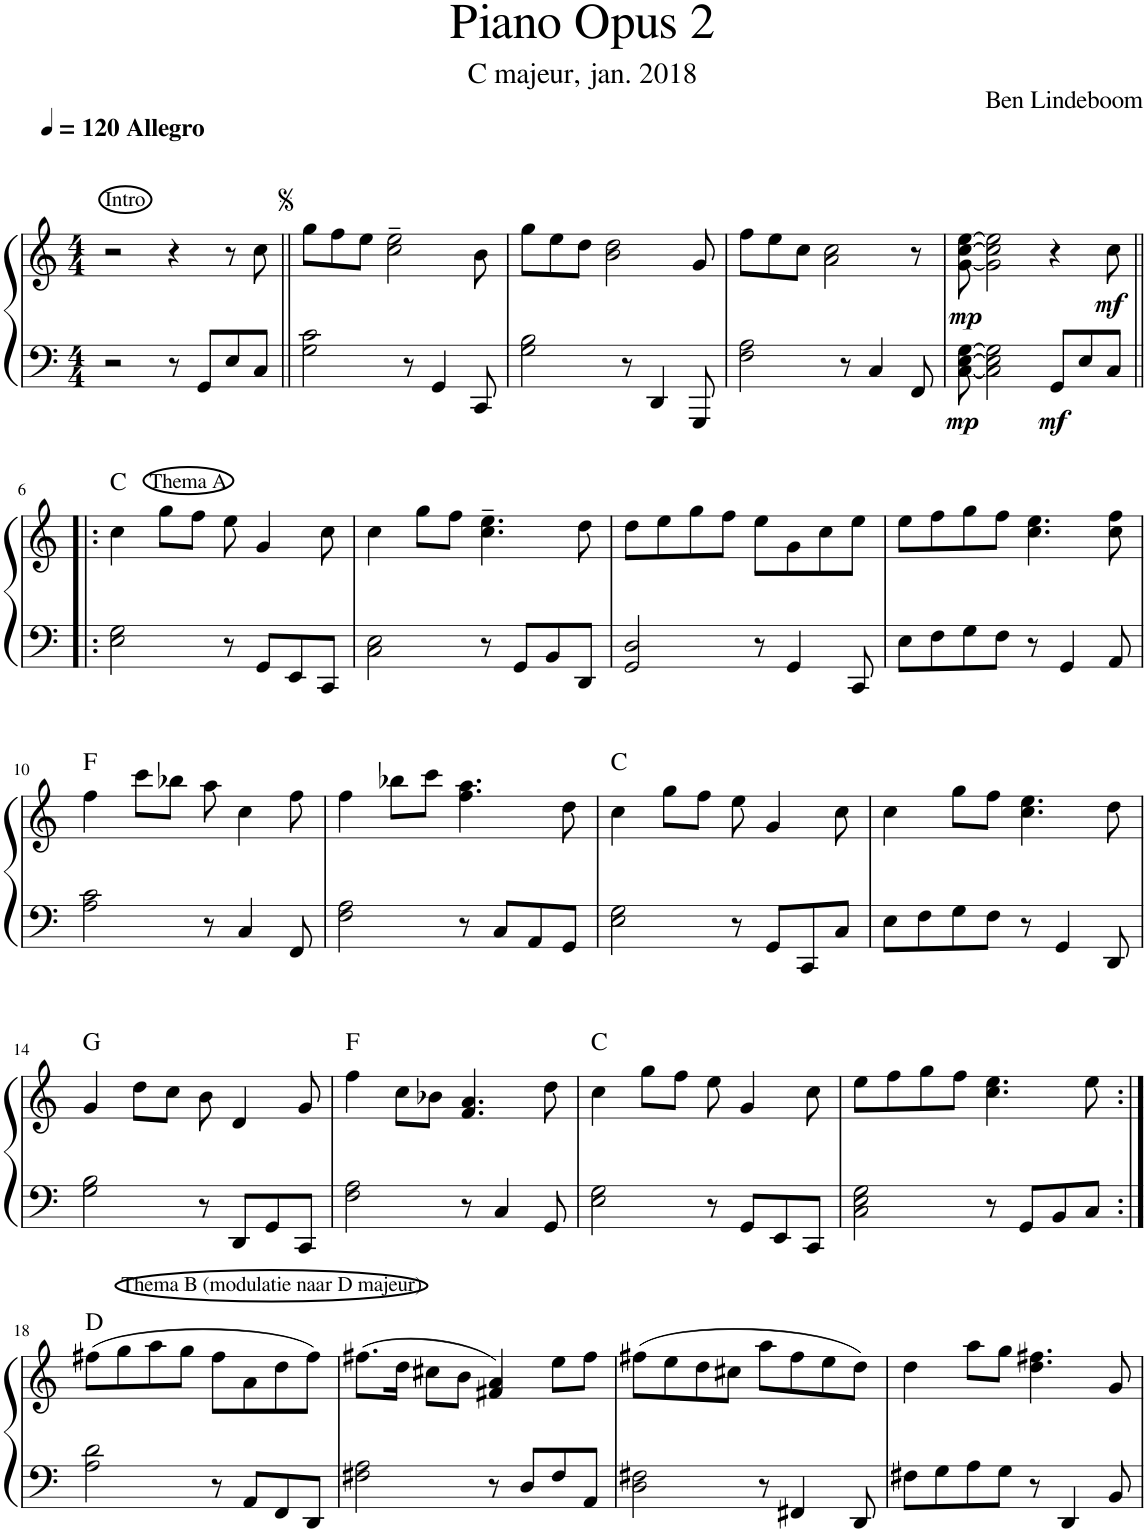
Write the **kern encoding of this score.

**kern	**kern	**dynam	**harte
*part1	*part1	*part1	*part1
*staff2	*staff1	*staff1/2	*
*I"Piano	*	*	*
*I'Pno.	*	*	*
*clefF4	*clefG2	*	*
*k[]	*k[]	*	*
*M4/4	*M4/4	*	*
=1	=1	=1	=1
!	!LO:TX:a:t=Intro	!	!
*	*^	*	*
2r	2r	2ryy	.	.
8r	4r	8ryy	.	.
*	*MM120	*	*	*
!	!	!LO:TX:a:B:t=Allegro	!	!
8GG/L	.	4.ryy	.	.
8E/	8r	.	.	.
8C/J	8cc\	.	.	.
*	*v	*v	*	*
=2||	=2||	=2||	=2||
2G\ 2c\	8gg\L	.	.
.	8ff\	.	.
.	8ee\J	.	.
.	2cc\~ 2ee\~	.	.
8r	.	.	.
4GG/	.	.	.
8CC/	8b\	.	.
=3	=3	=3	=3
2G\ 2B\	8gg\L	.	.
.	8ee\	.	.
.	8dd\J	.	.
.	2b\ 2dd\	.	.
8r	.	.	.
4DD/	.	.	.
8GGG/	8g/	.	.
=4	=4	=4	=4
2F\ 2A\	8ff\L	.	.
.	8ee\	.	.
.	8cc\J	.	.
.	2a\ 2cc\	.	.
8r	.	.	.
4C/	.	.	.
8FF/	8r	.	.
=5	=5	=5	=5
!	!	!LO:DY:b=2	!
!	!	!LO:DY:n=1:b	!
[8C\ [8E\ [8G\	[8g\ [8cc\ [8ee\	mp mp	.
2C\] 2E\] 2G\]	2g\] 2cc\] 2ee\]	.	.
!	!	!LO:DY:n=2:b=2	!
8GG/L	4r	mf	.
8E/	.	.	.
!	!	!LO:DY:n=3:b	!
8C/J	8cc\	mf	.
!!LO:LB:g=z
=6!|:	=6!|:	=6!|:	=6!|:
!	!LO:TX:a:t=Thema A	!	!
2E\ 2G\	4cc\	.	C:maj
.	8gg\L	.	.
.	8ff\J	.	.
8r	8ee\	.	.
8GG/L	4g/	.	.
8EE/	.	.	.
8CC/J	8cc\	.	.
=7	=7	=7	=7
2C\ 2E\	4cc\	.	.
.	8gg\L	.	.
.	8ff\J	.	.
8r	4.cc\~ 4.ee\~	.	.
8GG/L	.	.	.
8BB/	.	.	.
8DD/J	8dd\	.	.
=8	=8	=8	=8
2GG/ 2D/	8dd\L	.	.
.	8ee\	.	.
.	8gg\	.	.
.	8ff\J	.	.
8r	8ee\L	.	.
4GG/	8g\	.	.
.	8cc\	.	.
8CC/	8ee\J	.	.
=9	=9	=9	=9
8E\L	8ee\L	.	.
8F\	8ff\	.	.
8G\	8gg\	.	.
8F\J	8ff\J	.	.
8r	4.cc\ 4.ee\	.	.
4GG/	.	.	.
8AA/	8cc\ 8ff\	.	.
!!LO:LB:g=z
=10	=10	=10	=10
2A\ 2c\	4ff\	.	F:maj
.	8ccc\L	.	.
.	8bb-X\J	.	.
8r	8aa\	.	.
4C/	4cc\	.	.
8FF/	8ff\	.	.
=11	=11	=11	=11
2F\ 2A\	4ff\	.	.
.	8bb-X\L	.	.
.	8ccc\J	.	.
8r	4.ff\ 4.aa\	.	.
8C/L	.	.	.
8AA/	.	.	.
8GG/J	8dd\	.	.
=12	=12	=12	=12
2E\ 2G\	4cc\	.	C:maj
.	8gg\L	.	.
.	8ff\J	.	.
8r	8ee\	.	.
8GG/L	4g/	.	.
8CC/	.	.	.
8C/J	8cc\	.	.
=13	=13	=13	=13
8E\L	4cc\	.	.
8F\	.	.	.
8G\	8gg\L	.	.
8F\J	8ff\J	.	.
8r	4.cc\ 4.ee\	.	.
4GG/	.	.	.
8DD/	8dd\	.	.
!!LO:LB:g=z
=14	=14	=14	=14
2G\ 2B\	4g/	.	G:maj
.	8dd\L	.	.
.	8cc\J	.	.
8r	8b\	.	.
8DD/L	4d/	.	.
8GG/	.	.	.
8CC/J	8g/	.	.
=15	=15	=15	=15
2F\ 2A\	4ff\	.	F:maj
.	8cc\L	.	.
.	8b-X\J	.	.
8r	4.f/ 4.a/	.	.
4C/	.	.	.
8GG/	8dd\	.	.
=16	=16	=16	=16
2E\ 2G\	4cc\	.	C:maj
.	8gg\L	.	.
.	8ff\J	.	.
8r	8ee\	.	.
8GG/L	4g/	.	.
8EE/	.	.	.
8CC/J	8cc\	.	.
=17	=17	=17	=17
2C\ 2E\ 2G\	8ee\L	.	.
.	8ff\	.	.
.	8gg\	.	.
.	8ff\J	.	.
8r	4.cc\ 4.ee\	.	.
8GG/L	.	.	.
8BB/	.	.	.
8C/J	8ee\	.	.
!!LO:LB:g=z
=18:|!	=18:|!	=18:|!	=18:|!
!	!LO:TX:a:t=Thema B (modulatie naar D majeur)	!	!
2A\ 2d\	(8ff#X\L	.	D:maj
.	8gg\	.	.
.	8aa\	.	.
.	8gg\J	.	.
8r	8ff#\L	.	.
8AA/L	8a\	.	.
8FF/	8dd\	.	.
8DD/J	8ff#\J)	.	.
=19	=19	=19	=19
2F#X\ 2A\	(8.ff#X\L	.	.
.	16dd\Jk	.	.
.	8cc#X\L	.	.
.	8b\J	.	.
8r	4f#X/ 4a/)	.	.
8D/L	.	.	.
8F#/	8ee\L	.	.
8AA/J	8ff#\J	.	.
=20	=20	=20	=20
2D\ 2F#X\	(8ff#X\L	.	.
.	8ee\	.	.
.	8dd\	.	.
.	8cc#X\J	.	.
8r	8aa\L	.	.
4FF#X/	8ff#\	.	.
.	8ee\	.	.
8DD/	8dd\J)	.	.
=21	=21	=21	=21
8F#X\L	4dd\	.	.
8G\	.	.	.
8A\	8aa\L	.	.
8G\J	8gg\J	.	.
8r	4.dd\ 4.ff#X\	.	.
4DD/	.	.	.
8BB/	8g/	.	.
=	=	=	=
*-	*-	*-	*-
